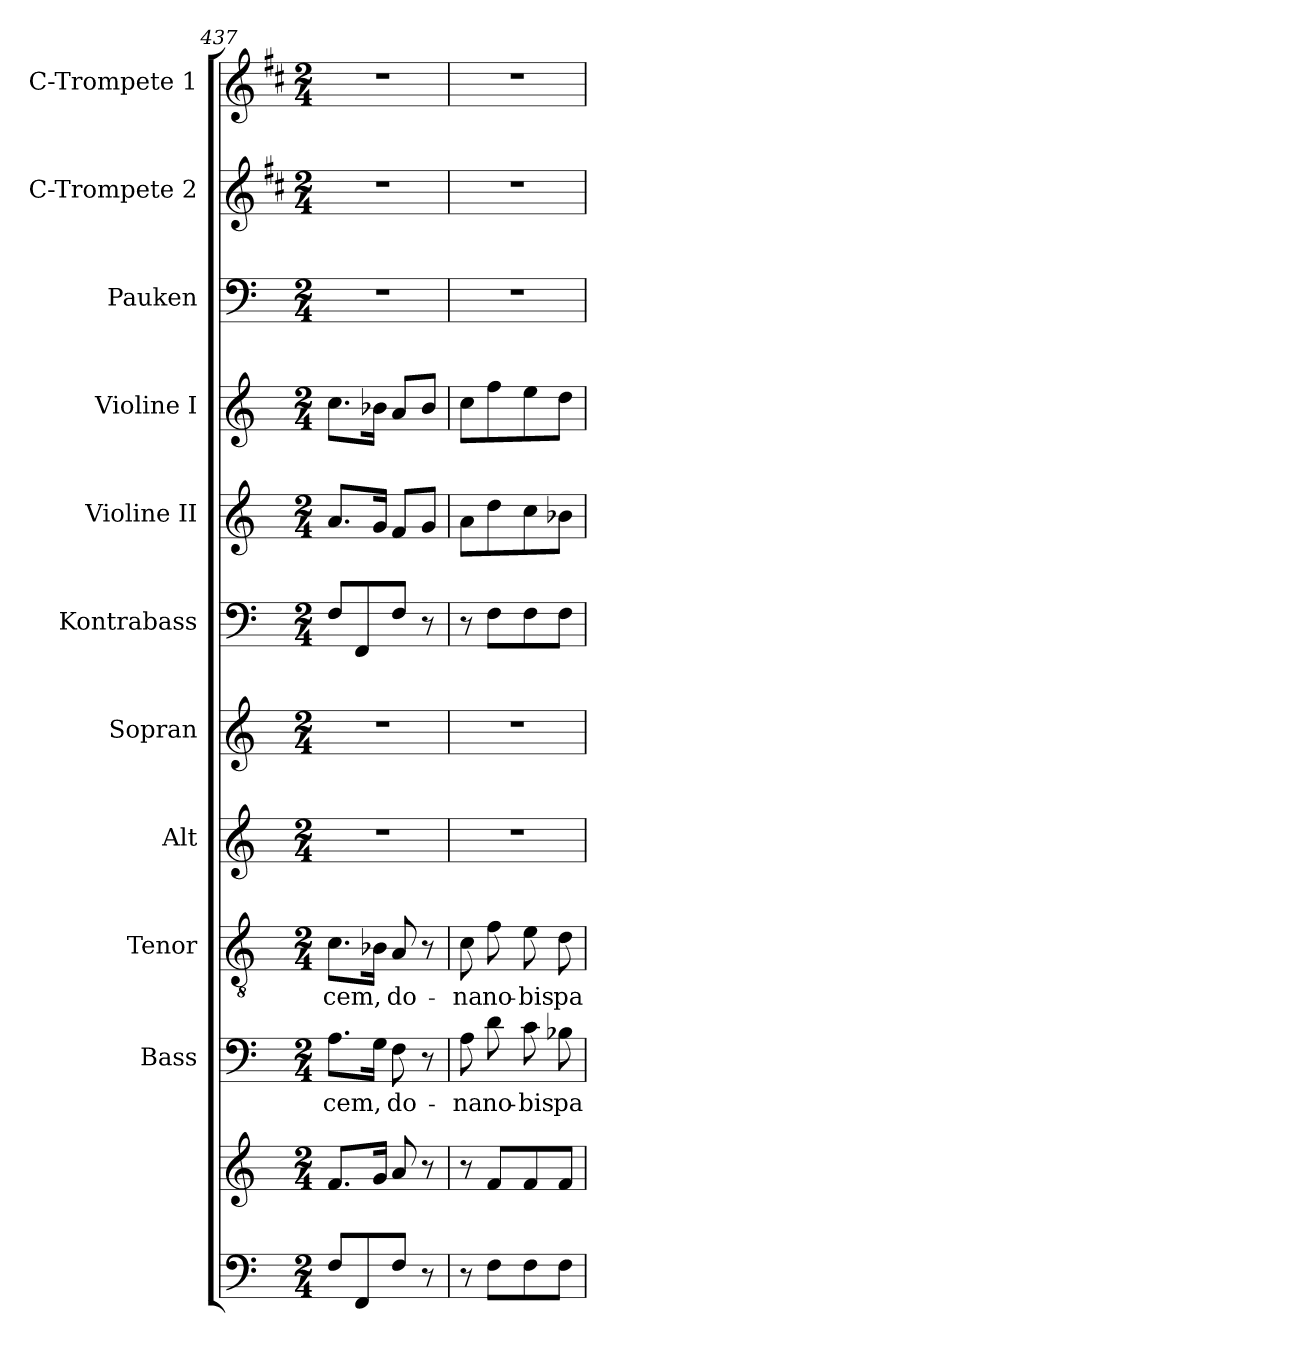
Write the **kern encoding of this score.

**kern	**kern	**kern	**text	**kern	**text	**kern	**kern	**kern	**kern	**kern	**kern	**kern	**kern
*part11	*part11	*part10	*part10	*part9	*part9	*part8	*part7	*part6	*part5	*part4	*part3	*part2	*part1
*staff12	*staff11	*staff10	*staff10	*staff9	*staff9	*staff8	*staff7	*staff6	*staff5	*staff4	*staff3	*staff2	*staff1
*	*	*I"Bass	*	*I"Tenor	*	*I"Alt	*I"Sopran	*I"Kontrabass	*I"Violine II	*I"Violine I	*I"Pauken	*I"C-Trompete 2	*I"C-Trompete 1
*	*	*I'B.	*	*I'T.	*	*I'A.	*I'S.	*I'Kb.	*I'Vl. II	*I'Vl. I	*I'Pk.	*I'C Trp. 2	*I'C Trp. 1
*clefF4	*clefG2	*clefF4	*	*clefGv2	*	*clefG2	*clefG2	*clefF4	*clefG2	*clefG2	*clefF4	*clefG2	*clefG2
*	*	*	*	*	*	*	*	*ITrd7c12	*	*	*	*ITrd1c2	*ITrd1c2
*k[]	*k[]	*k[]	*	*k[]	*	*k[]	*k[]	*k[]	*k[]	*k[]	*k[]	*k[]	*k[]
*C:	*C:	*C:	*	*C:	*	*C:	*C:	*C:	*C:	*C:	*C:	*C:	*C:
*M2/4	*M2/4	*M2/4	*	*M2/4	*	*M2/4	*M2/4	*M2/4	*M2/4	*M2/4	*M2/4	*M2/4	*M2/4
=437	=437	=437	=437	=437	=437	=437	=437	=437	=437	=437	=437	=437	=437
!	!	!	!LO:LY:b	!	!LO:LY:b	!	!	!	!	!	!	!	!
8F/L	8.f/L	8.A\L	-cem,	8.c\L	-cem,	2r	2r	8FF/L	8.a/L	8.cc\L	2r	2r	2r
8FF/	.	.	.	.	.	.	.	8FFF/	.	.	.	.	.
.	16g/Jk	16G\Jk	.	16B-X\Jk	.	.	.	.	16g/Jk	16b-X\Jk	.	.	.
!	!	!	!LO:LY:b	!	!LO:LY:b	!	!	!	!	!	!	!	!
8F/J	8a/	8F\	do-	8A/	do-	.	.	8FF/J	8f/L	8a/L	.	.	.
8r	8r	8r	.	8r	.	.	.	8r	8g/J	8b-/J	.	.	.
=438	=438	=438	=438	=438	=438	=438	=438	=438	=438	=438	=438	=438	=438
!	!	!	!LO:LY:b	!	!LO:LY:b	!	!	!	!	!	!	!	!
8r	8r	8A\	-na	8c\	-na	2r	2r	8r	8a\L	8cc\L	2r	2r	2r
!	!	!	!LO:LY:b	!	!LO:LY:b	!	!	!	!	!	!	!	!
8F\L	8f/L	8d\	no-	8f\	no-	.	.	8FF\L	8dd\	8ff\	.	.	.
!	!	!	!LO:LY:b	!	!LO:LY:b	!	!	!	!	!	!	!	!
8F\	8f/	8c\	-bis	8e\	-bis	.	.	8FF\	8cc\	8ee\	.	.	.
!	!	!	!LO:LY:b	!	!LO:LY:b	!	!	!	!	!	!	!	!
8F\J	8f/J	8B-X\	pa-	8d\	pa-	.	.	8FF\J	8b-X\J	8dd\J	.	.	.
=	=	=	=	=	=	=	=	=	=	=	=	=	=
*-	*-	*-	*-	*-	*-	*-	*-	*-	*-	*-	*-	*-	*-
